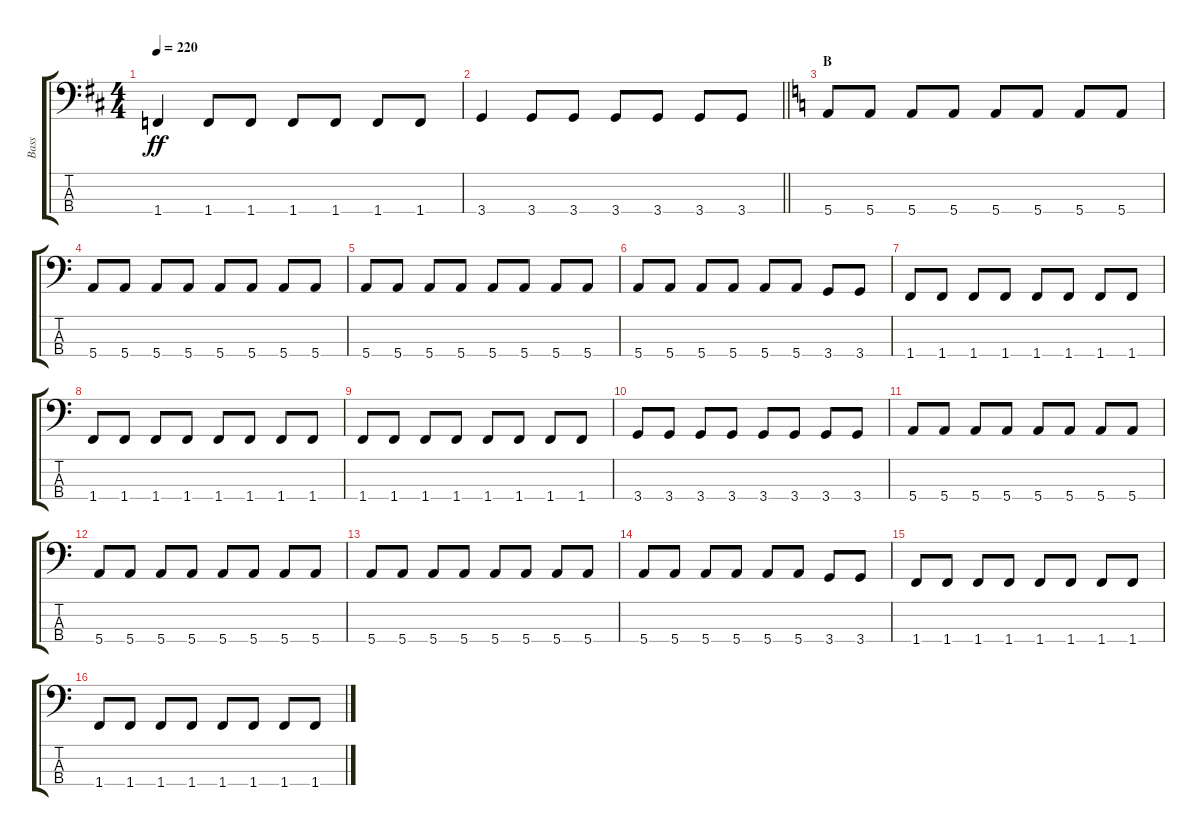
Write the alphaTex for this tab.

\track ("Bass" "Bass") {instrument electricbasspick}
\staff {score tabs}
\tuning (G2 D2 A1 E1) {hide}
\ts (4 4)
\tempo 220
\clef f4
\ks d
1.4.4{dy ff} 1.4.8 1.4.8 1.4.8 1.4.8 1.4.8 1.4.8 |
\barLineRight lightlight
3.4.4 3.4.8 3.4.8 3.4.8 3.4.8 3.4.8 3.4.8 |
\section ("" "B")
\ks c
5.4.8 5.4.8 5.4.8 5.4.8 5.4.8 5.4.8 5.4.8 5.4.8 |
5.4.8 5.4.8 5.4.8 5.4.8 5.4.8 5.4.8 5.4.8 5.4.8 |
5.4.8 5.4.8 5.4.8 5.4.8 5.4.8 5.4.8 5.4.8 5.4.8 |
5.4.8 5.4.8 5.4.8 5.4.8 5.4.8 5.4.8 3.4.8 3.4.8 |
1.4.8 1.4.8 1.4.8 1.4.8 1.4.8 1.4.8 1.4.8 1.4.8 |
1.4.8 1.4.8 1.4.8 1.4.8 1.4.8 1.4.8 1.4.8 1.4.8 |
1.4.8 1.4.8 1.4.8 1.4.8 1.4.8 1.4.8 1.4.8 1.4.8 |
3.4.8 3.4.8 3.4.8 3.4.8 3.4.8 3.4.8 3.4.8 3.4.8 |
5.4.8 5.4.8 5.4.8 5.4.8 5.4.8 5.4.8 5.4.8 5.4.8 |
5.4.8 5.4.8 5.4.8 5.4.8 5.4.8 5.4.8 5.4.8 5.4.8 |
5.4.8 5.4.8 5.4.8 5.4.8 5.4.8 5.4.8 5.4.8 5.4.8 |
5.4.8 5.4.8 5.4.8 5.4.8 5.4.8 5.4.8 3.4.8 3.4.8 |
1.4.8 1.4.8 1.4.8 1.4.8 1.4.8 1.4.8 1.4.8 1.4.8 |
1.4.8 1.4.8 1.4.8 1.4.8 1.4.8 1.4.8 1.4.8 1.4.8
